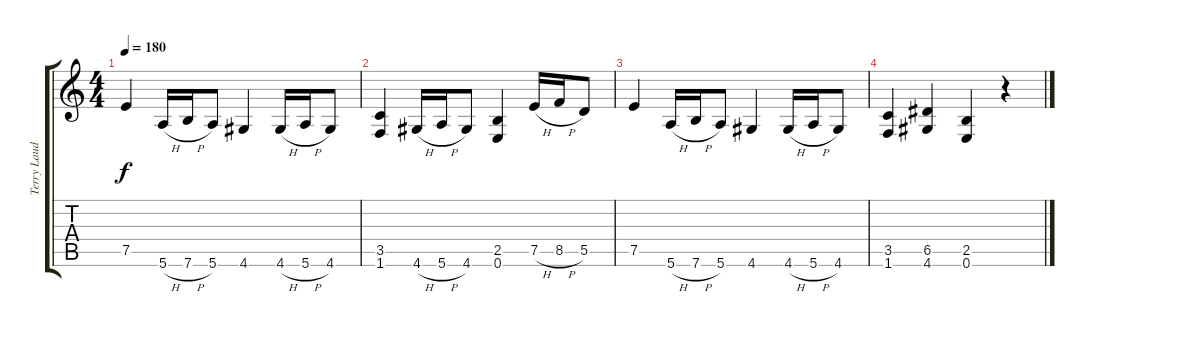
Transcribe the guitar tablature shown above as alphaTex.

\track ("Terry Lauderdale" "Terry Laud") {instrument distortionguitar}
\staff {score tabs}
\tuning (E4 B3 G3 D3 A2 E2) {hide}
\ts (4 4)
\tempo 180
\clef g2
\ks c
7.5.4{dy f} 5.6{h}.16 7.6{h}.16 5.6.8 4.6.4 4.6{h}.16 5.6{h}.16 4.6.8 |
(3.5 1.6).4 4.6{h}.16 5.6{h}.16 4.6.8 (2.5 0.6).4 7.5{h}.16 8.5{h}.16 5.5.8 |
7.5.4 5.6{h}.16 7.6{h}.16 5.6.8 4.6.4 4.6{h}.16 5.6{h}.16 4.6.8 |
(3.5 1.6).4 (6.5 4.6).4 (2.5 0.6).4 r.4
